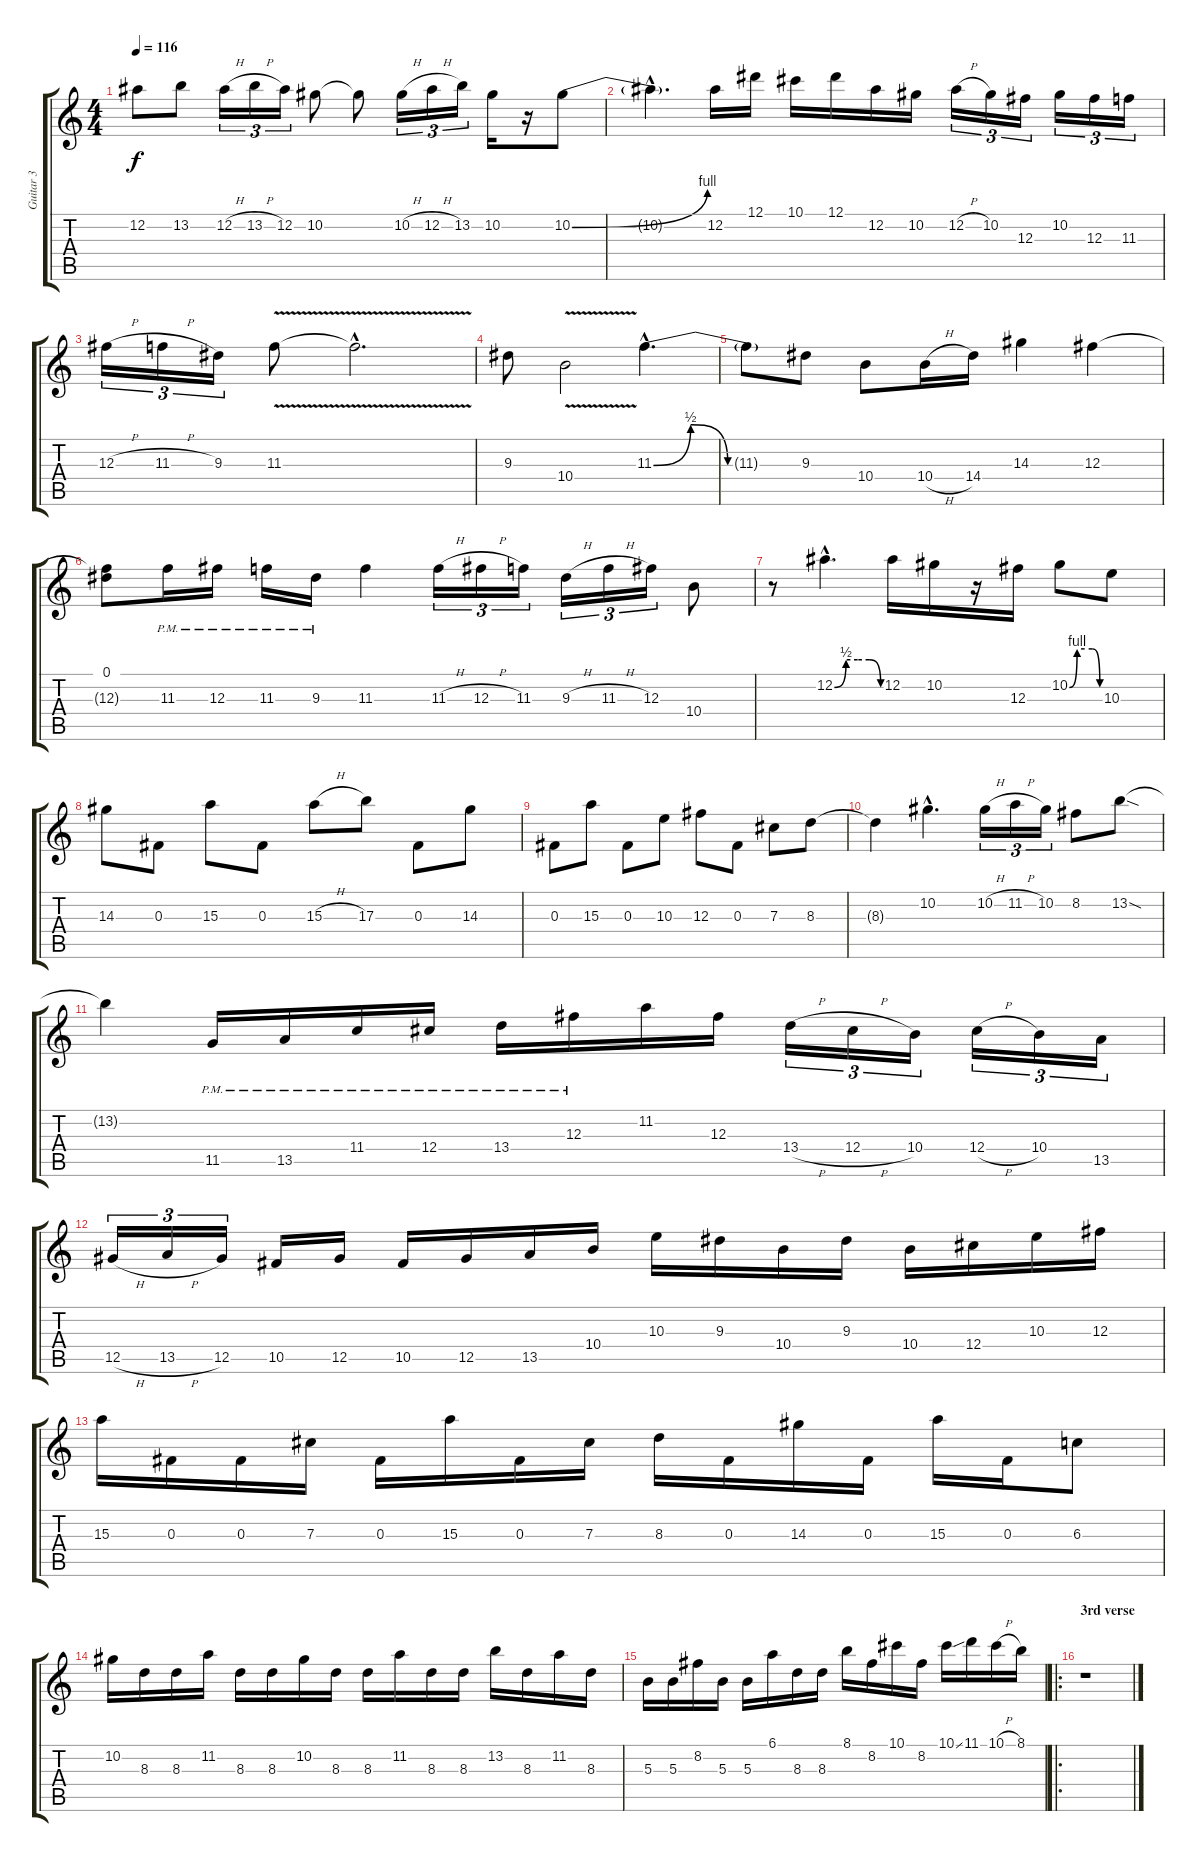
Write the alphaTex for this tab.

\track ("Guitar 3" "Guitar 3") {instrument distortionguitar}
\staff {score tabs}
\tuning (Eb4 Bb3 Gb3 Db3 Ab2 Eb2) {hide}
\ts (4 4)
\tempo 116
\clef g2
\ks c
12.2.8{dy f} 13.2.8 12.2{h}.16{tu (3 2)} 13.2{h}.16{tu (3 2)} 12.2.16{tu (3 2)} 10.2.8 10.2{t}.8 10.2{h}.16{tu (3 2)} 12.2{h}.16{tu (3 2)} 13.2.16{tu (3 2)} 10.2.16 r.16 10.2{be (bend 0 0 60 4)}.8 |
10.2{hac t}.4{d} 12.2.16 12.1.16 10.1.16 12.1.16 12.2.16 10.2.16 12.2{h}.16{tu (3 2)} 10.2.16{tu (3 2)} 12.3.16{tu (3 2)} 10.2.16{tu (3 2)} 12.3.16{tu (3 2)} 11.3.16{tu (3 2)} |
12.3{h}.16{tu (3 2)} 11.3{h}.16{tu (3 2)} 9.3.16{tu (3 2)} 11.3{v}.8 11.3{hac t}.2{d} |
9.3.8 10.4{v}.2 11.3{be (custom 0 0 15 2 30 0 45 0 60 0) hac}.4{d} |
11.3{t}.8 9.3.8 10.4.8 10.4{h}.16 14.4.16 14.3.4 12.3.4 |
(0.1 12.3{t}).8 11.3{pm}.16 12.3{pm}.16 11.3{pm}.16 9.3{pm}.16 11.3.4 11.3{h}.16{tu (3 2)} 12.3{h}.16{tu (3 2)} 11.3.16{tu (3 2)} 9.3{h}.16{tu (3 2)} 11.3{h}.16{tu (3 2)} 12.3.16{tu (3 2)} 10.4.8 |
r.8 12.2{be (custom 0 0 15 2 30 2 45 2 60 0) hac}.4{d} 12.2.16 10.2.16 r.16 12.3.16 10.2{be (custom 0 0 15 4 30 4 45 4 60 0)}.8 10.3.8 |
14.3.8 0.3.8 15.3.8 0.3.8 15.3{h}.8 17.3.8 0.3.8 14.3.8 |
0.3.8 15.3.8 0.3.8 10.3.8 12.3.8 0.3.8 7.3.8 8.3.8 |
8.3{t}.4 10.2{hac}.4{d} 10.2{h}.16{tu (3 2)} 11.2{h}.16{tu (3 2)} 10.2.16{tu (3 2)} 8.2.8 13.2{sod}.8 |
13.2{t}.4 11.5{pm}.16 13.5{pm}.16 11.4{pm}.16 12.4{pm}.16 13.4{pm}.16 12.3{pm}.16 11.2.16 12.3.16 13.4{h}.16{tu (3 2)} 12.4{h}.16{tu (3 2)} 10.4.16{tu (3 2)} 12.4{h}.16{tu (3 2)} 10.4.16{tu (3 2)} 13.5.16{tu (3 2)} |
12.5{h}.16{tu (3 2)} 13.5{h}.16{tu (3 2)} 12.5.16{tu (3 2)} 10.5.16 12.5.16 10.5.16 12.5.16 13.5.16 10.4.16 10.3.16 9.3.16 10.4.16 9.3.16 10.4.16 12.4.16 10.3.16 12.3.16 |
15.3.16 0.3.16 0.3.16 7.3.16 0.3.16 15.3.16 0.3.16 7.3.16 8.3.16 0.3.16 14.3.16 0.3.16 15.3.16 0.3.16 6.3.8 |
10.2.16 8.3.16 8.3.16 11.2.16 8.3.16 8.3.16 10.2.16 8.3.16 8.3.16 11.2.16 8.3.16 8.3.16 13.2.16 8.3.16 11.2.16 8.3.16 |
5.3.16 5.3.16 8.2.16 5.3.16 5.3.16 6.1.16 8.3.16 8.3.16 8.1.16 8.2.16 10.1.16 8.2.16 10.1{ss}.16 11.1.16 10.1{h}.16 8.1.16 |
\ro
\section ("" "3rd verse")
r.1
